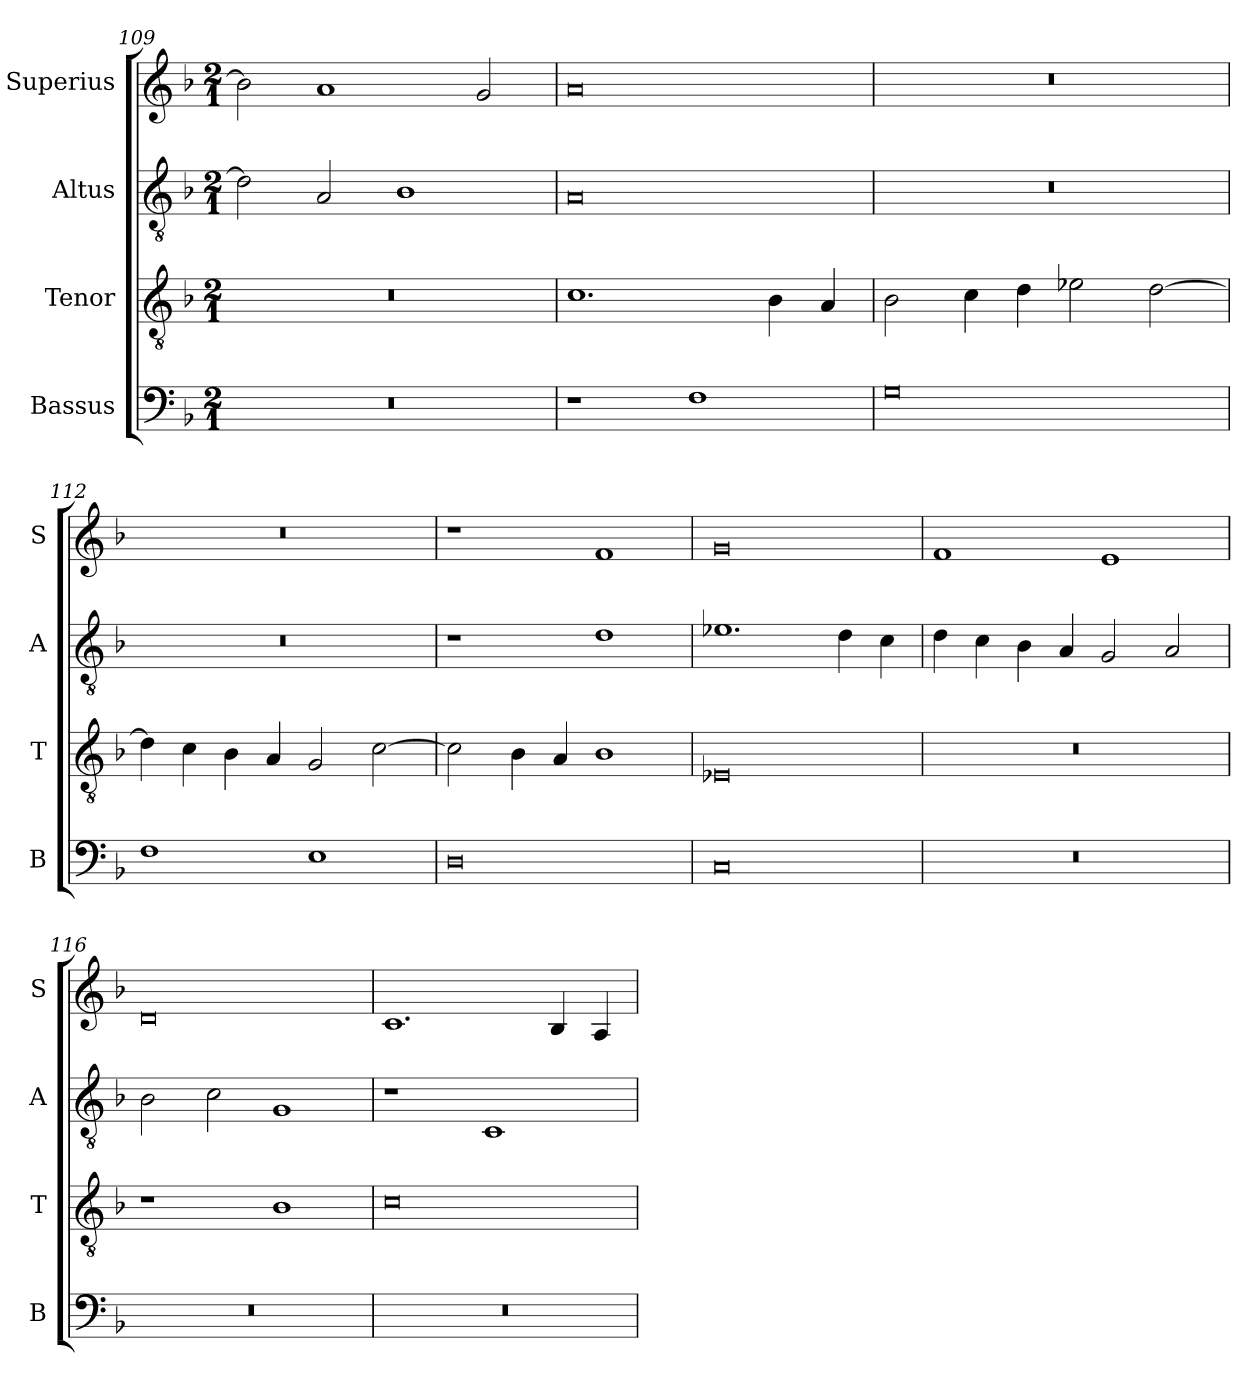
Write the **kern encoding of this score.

**kern	**kern	**kern	**kern
*part4	*part3	*part2	*part1
*staff4	*staff3	*staff2	*staff1
*I"Bassus	*I"Tenor	*I"Altus	*I"Superius
*I'B	*I'T	*I'A	*I'S
*clefF4	*clefGv2	*clefGv2	*clefG2
*k[b-]	*k[b-]	*k[b-]	*k[b-]
*M2/1	*M2/1	*M2/1	*M2/1
=109	=109	=109	=109
0r	0r	2d\]	2b-\]
.	.	2A/	1a
.	.	1B-	.
.	.	.	2g/
=110	=110	=110	=110
1r	1.c	0A	0a
1F	.	.	.
.	4B-\	.	.
.	4A/	.	.
=111	=111	=111	=111
0G	2B-\	0r	0r
.	4c\	.	.
.	4d\	.	.
.	2e-X\	.	.
.	[2d\	.	.
=112	=112	=112	=112
1F	4d\]	0r	0r
.	4c\	.	.
.	4B-\	.	.
.	4A/	.	.
1E	2G/	.	.
.	[2c\	.	.
=113	=113	=113	=113
0D	2c\]	1r	1r
.	4B-\	.	.
.	4A/	.	.
.	1B-	1d	1f
=114	=114	=114	=114
0C	0E-X	1.e-X	0g
.	.	4d\	.
.	.	4c\	.
=115	=115	=115	=115
0r	0r	4d\	1f
.	.	4c\	.
.	.	4B-\	.
.	.	4A/	.
.	.	2G/	1e
.	.	2A/	.
=116	=116	=116	=116
0r	1r	2B-\	0d
.	.	2c\	.
.	1B-	1G	.
=117	=117	=117	=117
0r	0c	1r	1.c
.	.	1C	.
.	.	.	4B-/
.	.	.	4A/
=	=	=	=
*-	*-	*-	*-
